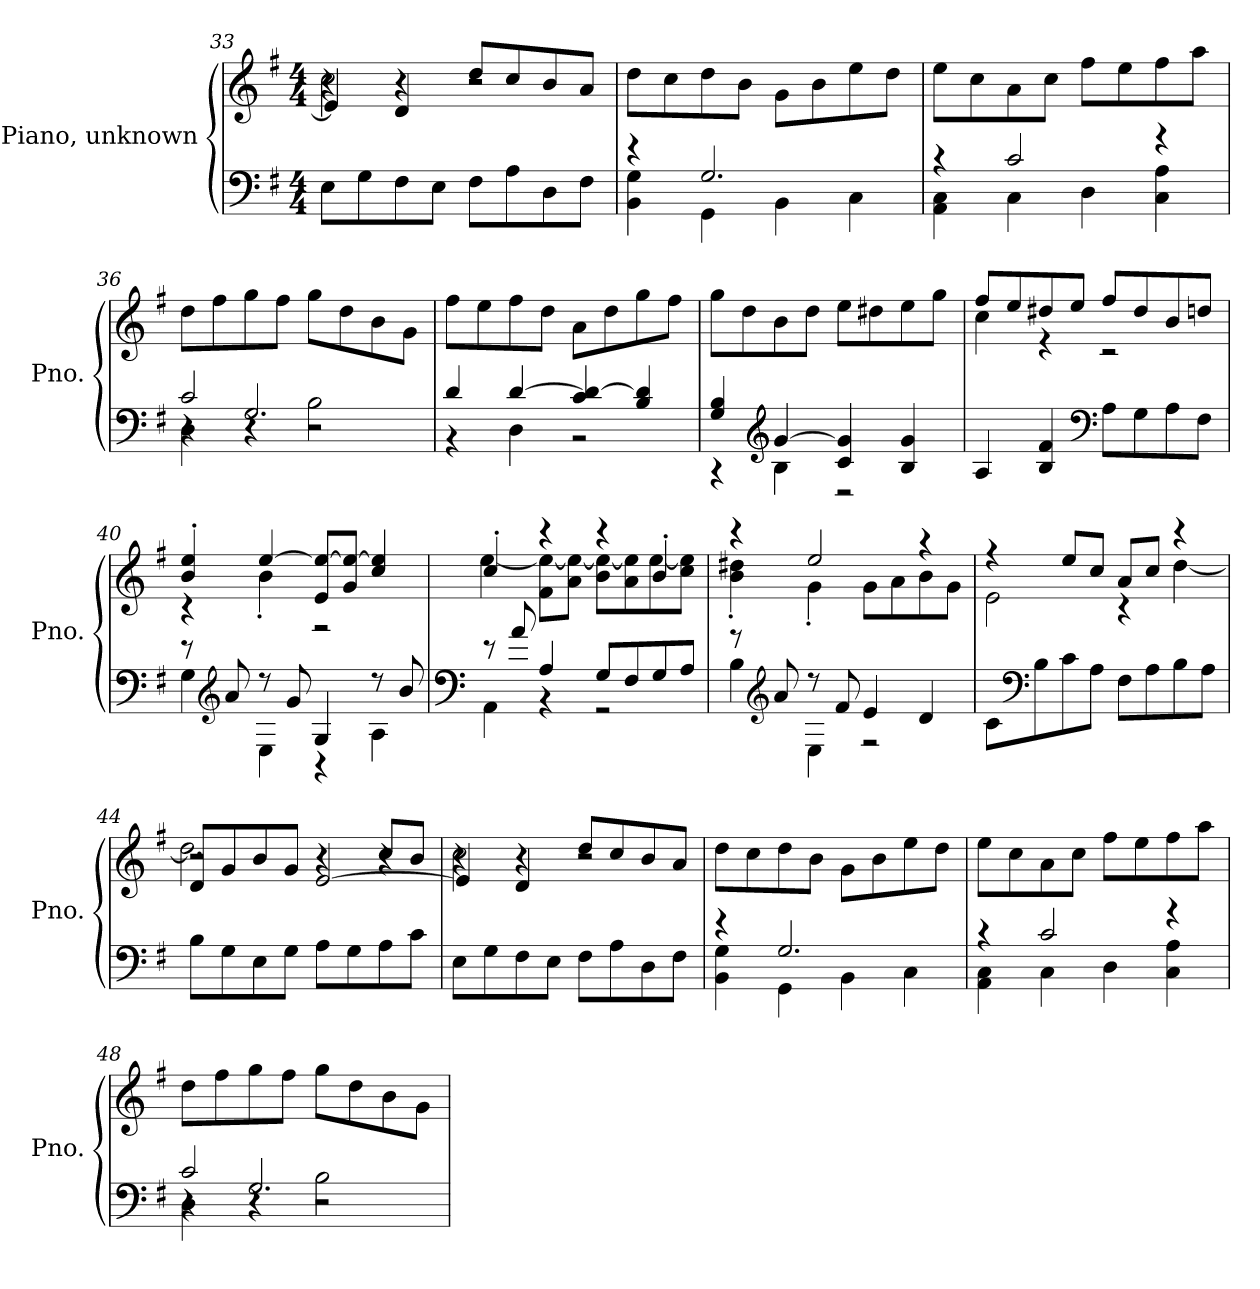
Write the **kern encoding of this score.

**kern	**kern
*part1	*part1
*staff2	*staff1
*I"Piano, unknown	*
*I'Pno.	*
!!LO:LB:g=z
*clefF4	*clefG2
*k[f#]	*k[f#]
*M4/4	*M4/4
=33	=33
*	*^
*	*	*^
8E\L	4r	2cc\	4e/]
8G\	.	.	.
8F#\	4d/	.	4r
8E\J	.	.	.
8F#\L	8dd/L	2r	2r
8A\	8cc/	.	.
8D\	8b/	.	.
8F#\J	8a/J	.	.
*	*v	*v	*v
=34	=34
*^	*
4r	4BB\ 4G\	8dd\L
.	.	8cc\
2.G/	4GG\	8dd\
.	.	8b\J
.	4BB\	8g\L
.	.	8b\
.	4C\	8ee\
.	.	8dd\J
=35	=35	=35
4r	4AA\ 4C\	8ee\L
.	.	8cc\
2c/	4C\	8a\
.	.	8cc\J
.	4D\	8ff#\L
.	.	8ee\
4r	4C\ 4A\	8ff#\
.	.	8aa\J
=36	=36	=36
*	*^	*
2c/	4D\	4r	8dd\L
.	.	.	8ff#\
.	4r	2.G/	8gg\
.	.	.	8ff#\J
2r	2B\	.	8gg\L
.	.	.	8dd\
.	.	.	8b\
.	.	.	8g\J
*	*v	*v	*
=37	=37	=37
4d/	4r	8ff#\L
.	.	8ee\
[4d/	4D\	8ff#\
.	.	8dd\J
4c/ 4d/_	2r	8a\L
.	.	8dd\
4B/ 4d/]	.	8gg\
.	.	8ff#\J
!!LO:LB:g=z
=38	=38	=38
4G/ 4B/	4r	8gg\L
.	.	8dd\
*clefG2	*	*
[4g/	4B\	8b\
.	.	8dd\J
4c/ 4g/]	2r	8ee\L
.	.	8dd#X\
4B/ 4g/	.	8ee\
.	.	8gg\J
*v	*v	*
=39	=39
*	*^
4A/	8ff#/L	4cc\
.	8ee/	.
4B/ 4f#/	8dd#X/	4r
.	8ee/J	.
*clefF4	*	*
8A\L	8ff#/L	2r
8G\	8dd#/	.
8A\	8b/	.
8F#\J	8ddn/J	.
=40	=40	=40
*^	*	*
8r	4G\	4b/' 4ee/'	4r
*clefG2	*	*	*
8a/	.	.	.
8r	4E\	[4ee/	4b'\
8g/	.	.	.
4G/	4r	8e/ 8ee/_L	2r
.	.	8g/ 8ee/_J	.
8r	4A\	4cc/ 4ee/]	.
8b/	.	.	.
!!LO:LB:g=z	!!
=41	=41	=41	=41
*clefF4	*	*	*
8r	4AA\	4cc'/	[4ee\
8a/	.	.	.
4A/	4r	4r	8f#\ 8ee\_L
.	.	.	8a\ 8ee\_J
8G/L	2r	4r	8b\ 8ee\_L
8F#/	.	.	8a\ 8ee\]
8G/	.	4b'/	[8ee\
8A/J	.	.	8cc\ 8ee\]J
=42	=42	=42	=42
8r	4B\	4r	4b\' 4dd#X\'
*clefG2	*	*	*
8a/	.	.	.
8r	4E\	2ee/	4g'\
8f#/	.	.	.
4e/	2r	.	8g\L
.	.	.	8a\
4d/	.	4r	8b\
.	.	.	8g\J
*v	*v	*	*
=43	=43	=43
8c\L	4r	2e\
*clefF4	*	*
8B\	.	.
8c\	8ee/L	.
8A\J	8cc/J	.
8F#\L	8a/L	4r
8A\	8cc/J	.
8B\	4r	[4dd\
8A\J	.	.
=44	=44	=44
*	*	*^
8B\L	8d/L	2.dd\]	2r
8G\	8g/	.	.
8E\	8b/	.	.
8G\J	8g/J	.	.
8A\L	4r	.	[2e/
8G\	.	.	.
8A\	8cc/L	4r	.
8c\J	8b/J	.	.
!!LO:PB:g=z	!!	!!
=45	=45	=45	=45
8E\L	4r	2cc\	4e/]
8G\	.	.	.
8F#\	4d/	.	4r
8E\J	.	.	.
8F#\L	8dd/L	2r	2r
8A\	8cc/	.	.
8D\	8b/	.	.
8F#\J	8a/J	.	.
*	*v	*v	*v
=46	=46
*^	*
4r	4BB\ 4G\	8dd\L
.	.	8cc\
2.G/	4GG\	8dd\
.	.	8b\J
.	4BB\	8g\L
.	.	8b\
.	4C\	8ee\
.	.	8dd\J
=47	=47	=47
4r	4AA\ 4C\	8ee\L
.	.	8cc\
2c/	4C\	8a\
.	.	8cc\J
.	4D\	8ff#\L
.	.	8ee\
4r	4C\ 4A\	8ff#\
.	.	8aa\J
=48	=48	=48
*	*^	*
2c/	4D\	4r	8dd\L
.	.	.	8ff#\
.	4r	2.G/	8gg\
.	.	.	8ff#\J
2r	2B\	.	8gg\L
.	.	.	8dd\
.	.	.	8b\
.	.	.	8g\J
*v	*v	*v	*
=	=
*-	*-
